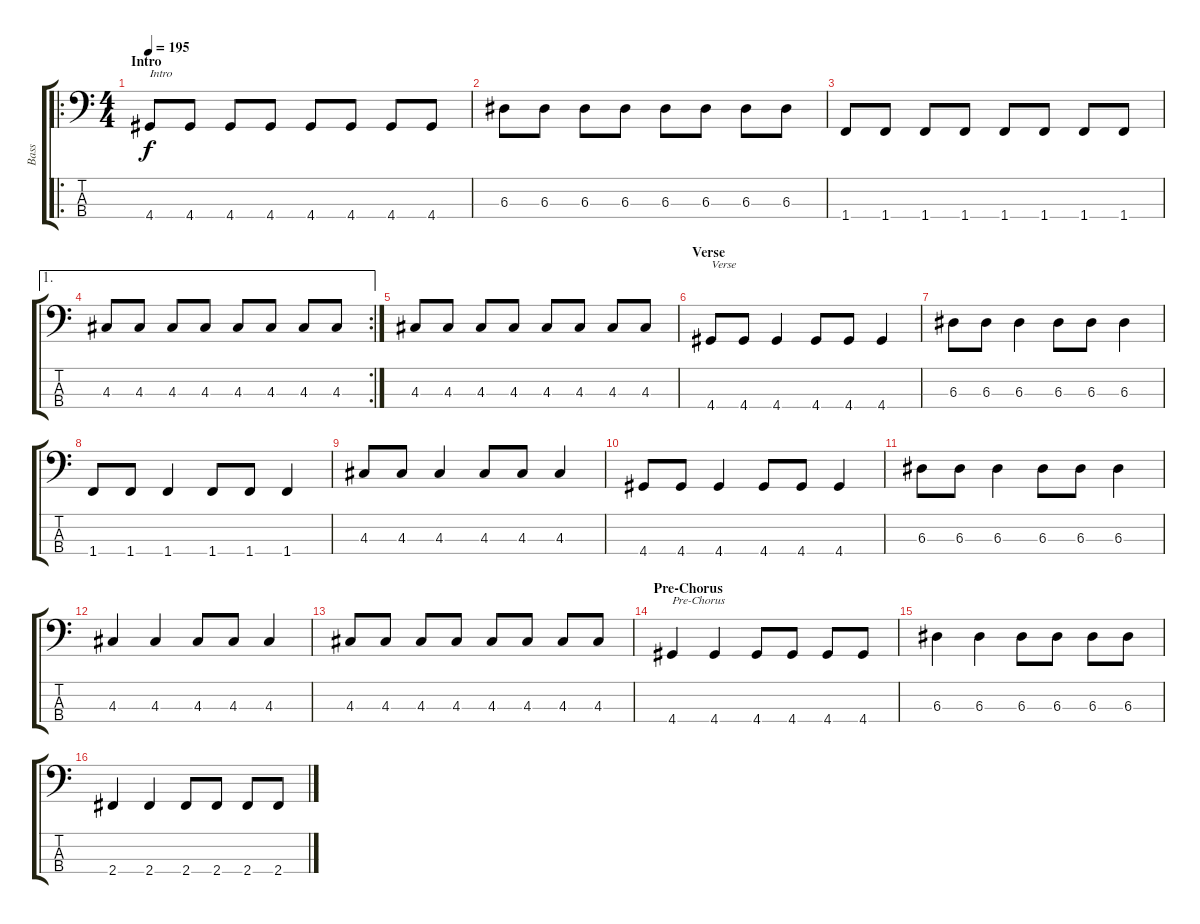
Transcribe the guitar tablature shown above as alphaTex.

\track ("Bass" "Bass") {instrument electricbasspick}
\staff {score tabs}
\tuning (G2 D2 A1 E1) {hide}
\ro
\ts (4 4)
\section ("" "Intro")
\tempo 195
\clef f4
\ks c
4.4.8{txt "Intro" dy f instrument electricbasspick} 4.4.8 4.4.8 4.4.8 4.4.8 4.4.8 4.4.8 4.4.8 |
6.3.8 6.3.8 6.3.8 6.3.8 6.3.8 6.3.8 6.3.8 6.3.8 |
1.4.8 1.4.8 1.4.8 1.4.8 1.4.8 1.4.8 1.4.8 1.4.8 |
\ae 1
\rc 2
4.3.8 4.3.8 4.3.8 4.3.8 4.3.8 4.3.8 4.3.8 4.3.8 |
4.3.8 4.3.8 4.3.8 4.3.8 4.3.8 4.3.8 4.3.8 4.3.8 |
\section ("" "Verse")
4.4.8{txt "Verse"} 4.4.8 4.4.4 4.4.8 4.4.8 4.4.4 |
6.3.8 6.3.8 6.3.4 6.3.8 6.3.8 6.3.4 |
1.4.8 1.4.8 1.4.4 1.4.8 1.4.8 1.4.4 |
4.3.8 4.3.8 4.3.4 4.3.8 4.3.8 4.3.4 |
4.4.8 4.4.8 4.4.4 4.4.8 4.4.8 4.4.4 |
6.3.8 6.3.8 6.3.4 6.3.8 6.3.8 6.3.4 |
4.3.4 4.3.4 4.3.8 4.3.8 4.3.4 |
4.3.8 4.3.8 4.3.8 4.3.8 4.3.8 4.3.8 4.3.8 4.3.8 |
\section ("" "Pre-Chorus")
4.4.4{txt "Pre-Chorus"} 4.4.4 4.4.8 4.4.8 4.4.8 4.4.8 |
6.3.4 6.3.4 6.3.8 6.3.8 6.3.8 6.3.8 |
2.4.4 2.4.4 2.4.8 2.4.8 2.4.8 2.4.8
